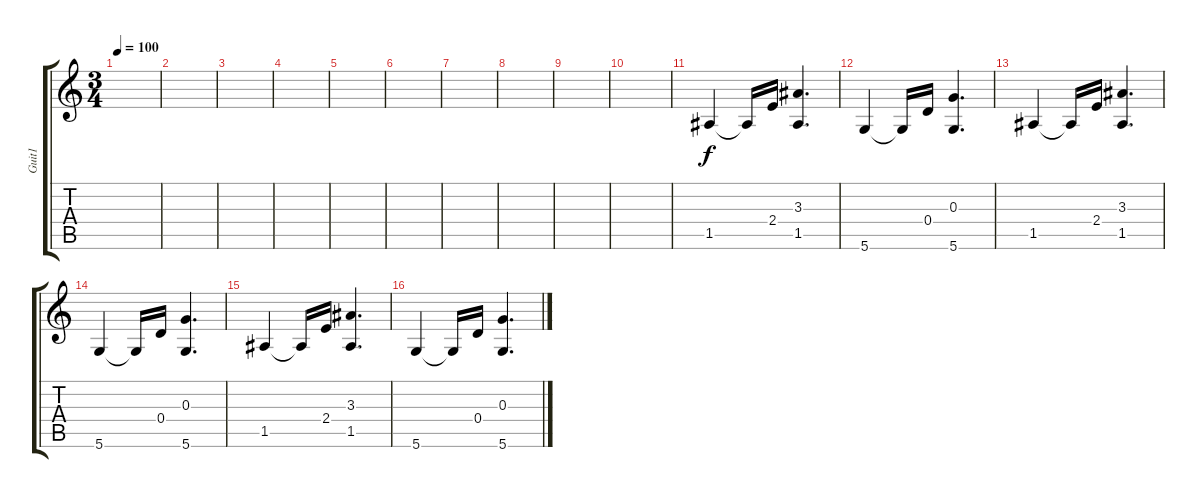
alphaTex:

\track ("Guit1" "Guit1") {instrument distortionguitar}
\staff {score tabs}
\tuning (E4 B3 G3 D3 A2 D2) {hide}
\ts (3 4)
\tempo 100
\clef g2
\ks c
|
|
|
|
|
|
|
|
|
|
1.5.4 1.5{t}.16 2.4.16 (3.3 1.5).4{d} |
5.6.4 5.6{t}.16 0.4.16 (0.3 5.6).4{d} |
1.5.4 1.5{t}.16 2.4.16 (3.3 1.5).4{d} |
5.6.4 5.6{t}.16 0.4.16 (0.3 5.6).4{d} |
1.5.4 1.5{t}.16 2.4.16 (3.3 1.5).4{d} |
5.6.4 5.6{t}.16 0.4.16 (0.3 5.6).4{d}
